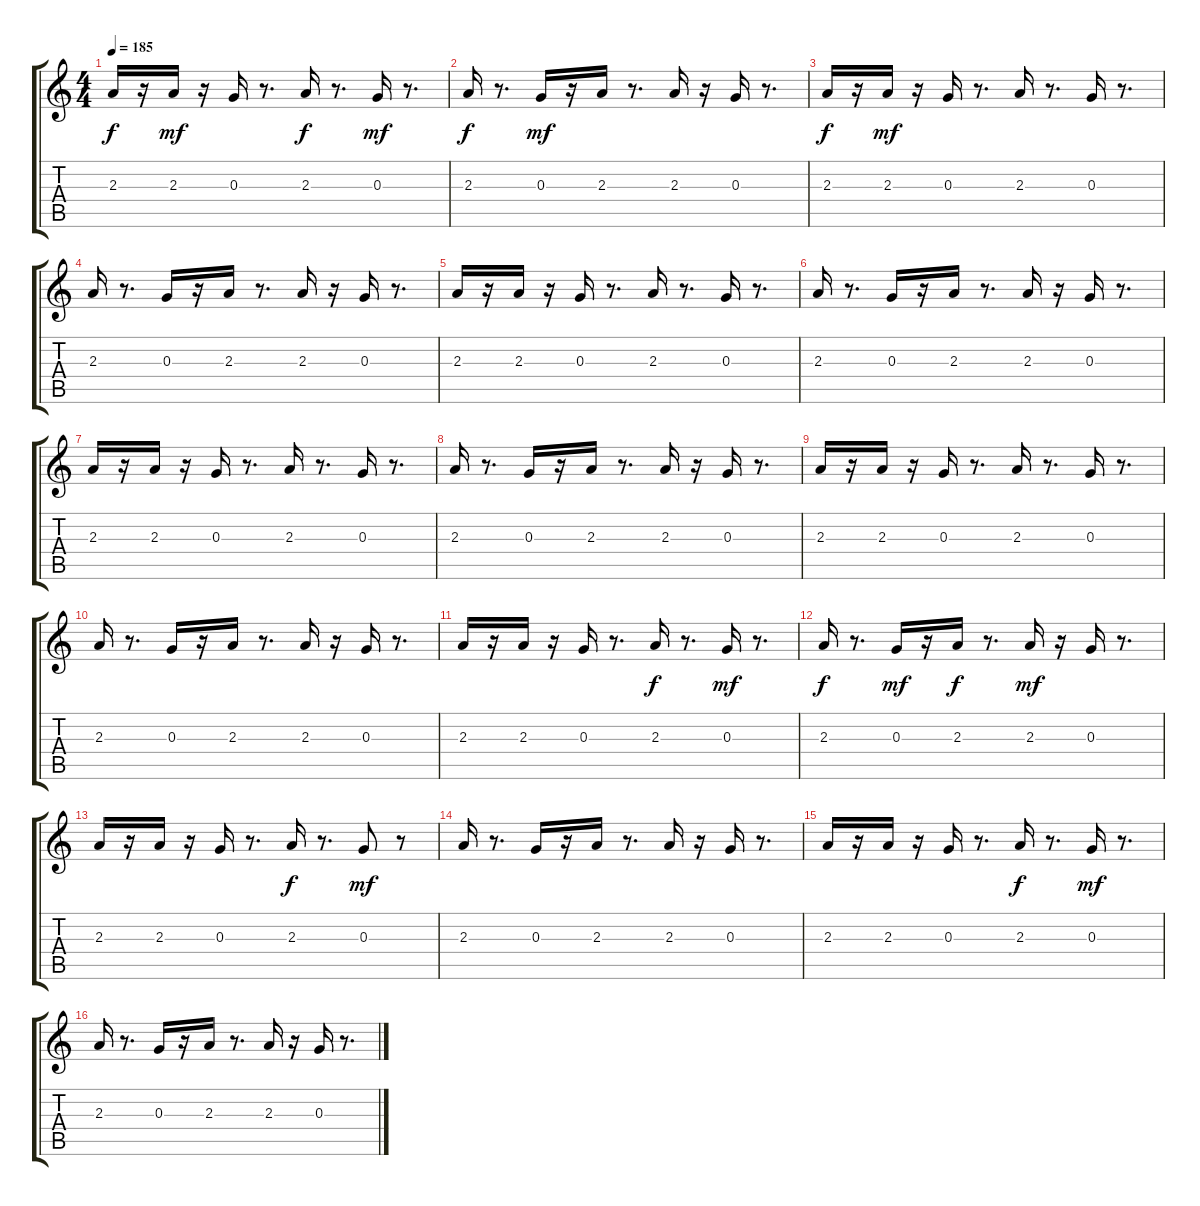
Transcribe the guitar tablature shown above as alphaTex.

\track "" {instrument electricguitarclean}
\staff {score tabs}
\tuning (E4 B3 G3 D3 A2 E2) {hide}
\ts (4 4)
\tempo 185
\clef g2
\ks c
2.3.16{dy f} r.16 2.3.16{dy mf} r.16 0.3.16 r.8{d} 2.3.16{dy f} r.8{d} 0.3.16{dy mf} r.8{d} |
2.3.16{dy f} r.8{d} 0.3.16{dy mf} r.16 2.3.16 r.8{d} 2.3.16 r.16 0.3.16 r.8{d} |
2.3.16{dy f} r.16 2.3.16{dy mf} r.16 0.3.16 r.8{d} 2.3.16 r.8{d} 0.3.16 r.8{d} |
2.3.16 r.8{d} 0.3.16 r.16 2.3.16 r.8{d} 2.3.16 r.16 0.3.16 r.8{d} |
2.3.16 r.16 2.3.16 r.16 0.3.16 r.8{d} 2.3.16 r.8{d} 0.3.16 r.8{d} |
2.3.16 r.8{d} 0.3.16 r.16 2.3.16 r.8{d} 2.3.16 r.16 0.3.16 r.8{d} |
2.3.16 r.16 2.3.16 r.16 0.3.16 r.8{d} 2.3.16 r.8{d} 0.3.16 r.8{d} |
2.3.16 r.8{d} 0.3.16 r.16 2.3.16 r.8{d} 2.3.16 r.16 0.3.16 r.8{d} |
2.3.16 r.16 2.3.16 r.16 0.3.16 r.8{d} 2.3.16 r.8{d} 0.3.16 r.8{d} |
2.3.16 r.8{d} 0.3.16 r.16 2.3.16 r.8{d} 2.3.16 r.16 0.3.16 r.8{d} |
2.3.16 r.16 2.3.16 r.16 0.3.16 r.8{d} 2.3.16{dy f} r.8{d} 0.3.16{dy mf} r.8{d} |
2.3.16{dy f} r.8{d} 0.3.16{dy mf} r.16 2.3.16{dy f} r.8{d} 2.3.16{dy mf} r.16 0.3.16 r.8{d} |
2.3.16 r.16 2.3.16 r.16 0.3.16 r.8{d} 2.3.16{dy f} r.8{d} 0.3.8{dy mf} r.8 |
2.3.16 r.8{d} 0.3.16 r.16 2.3.16 r.8{d} 2.3.16 r.16 0.3.16 r.8{d} |
2.3.16 r.16 2.3.16 r.16 0.3.16 r.8{d} 2.3.16{dy f} r.8{d} 0.3.16{dy mf} r.8{d} |
2.3.16 r.8{d} 0.3.16 r.16 2.3.16 r.8{d} 2.3.16 r.16 0.3.16 r.8{d}
